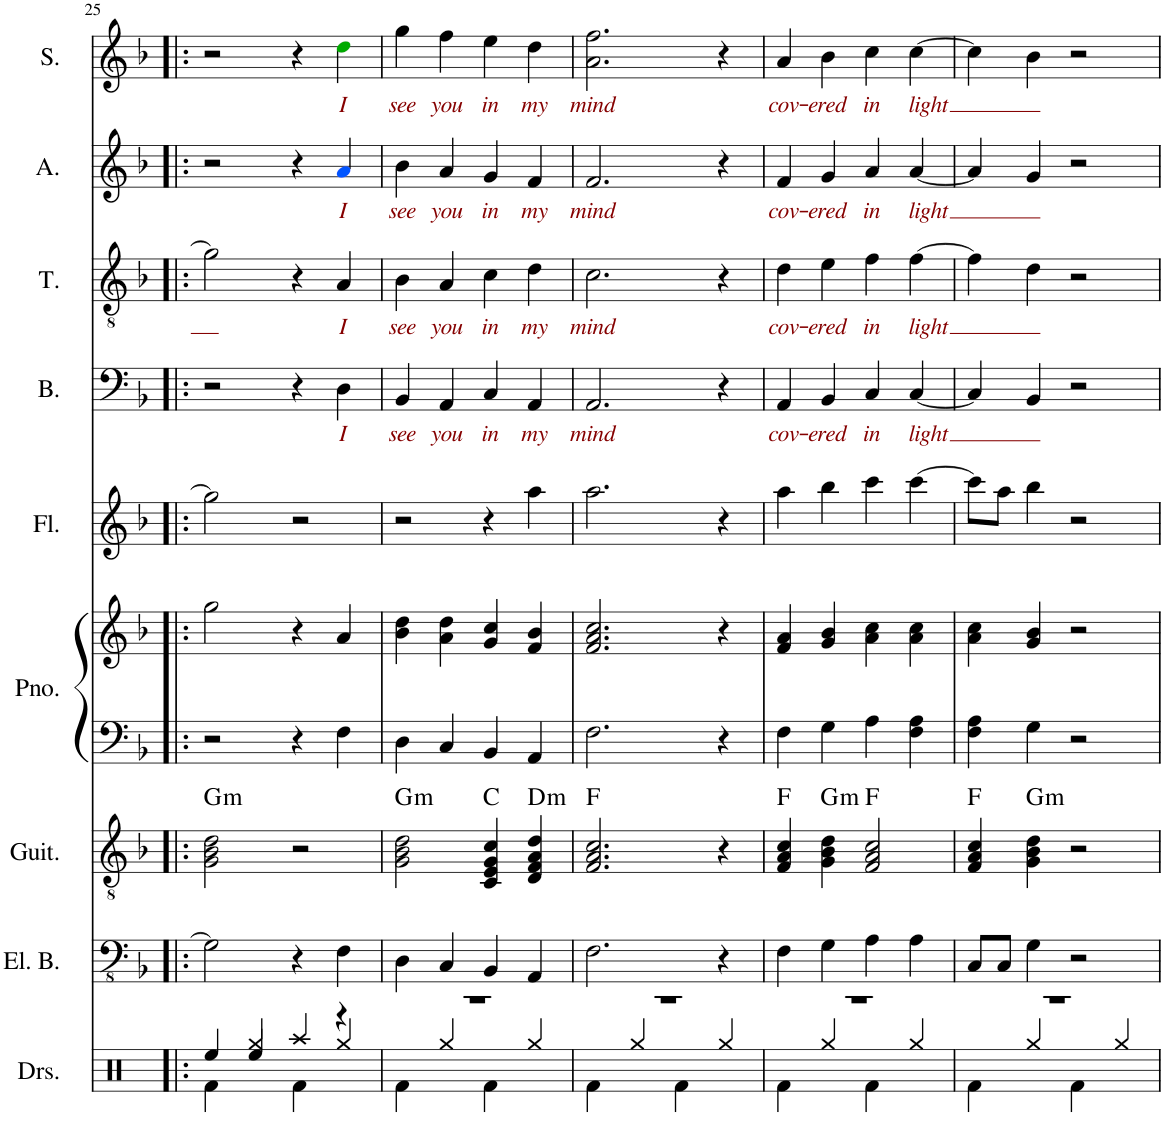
**kern	**kern	**harte	**kern	**kern	**kern	**kern	**text	**kern	**text	**kern	**text	**kern	**text
*part8	*part7	*part7	*part6	*part6	*part5	*part4	*part4	*part3	*part3	*part2	*part2	*part1	*part1
*staff9	*staff8	*	*staff7	*staff6	*staff5	*staff4	*staff4	*staff3	*staff3	*staff2	*staff2	*staff1	*staff1
*I"Electric Bass	*I"Acoustic Guitar	*	*I"Piano	*	*I"Flute	*I"Bass	*	*I"Tenor	*	*I"Alto	*	*I"Soprano	*
*I'El. B.	*I'Guit.	*	*I'Pno.	*	*I'Fl.	*I'B.	*	*I'T.	*	*I'A.	*	*I'S.	*
!!LO:PB:g=z
*clefFv4	*clefGv2	*	*clefF4	*clefG2	*clefG2	*clefF4	*	*clefGv2	*	*clefG2	*	*clefG2	*
*k[b-]	*k[b-]	*	*k[b-]	*k[b-]	*k[b-]	*k[b-]	*	*k[b-]	*	*k[b-]	*	*k[b-]	*
*M4/4	*M4/4	*	*M4/4	*M4/4	*M4/4	*M4/4	*	*M4/4	*	*M4/4	*	*M4/4	*
=25!|:	=25!|:	=25!|:	=25!|:	=25!|:	=25!|:	=25!|:	=25!|:	=25!|:	=25!|:	=25!|:	=25!|:	=25!|:	=25!|:
!	!	!LO:H:kt=m	!	!	!	!	!	!	!	!	!	!	!
2GG\]	2G\ 2B-\ 2d\	G:min	2r	2gg\	2gg\]	2r	.	2g\]	.	2r	.	2r	.
4r	2r	.	4r	4r	2r	4r	.	4r	.	4r	.	4r	.
!	!	!	!	!	!	!	!LO:LY:b:color=#850000	!	!LO:LY:b:color=#850000	!	!LO:LY:b:color=#850000	!	!LO:LY:b:color=#850000
4FF\	.	.	4F\	4a/	.	4D\	I	4A/	I	4ai/	I	4ddj\	I
=26	=26	=26	=26	=26	=26	=26	=26	=26	=26	=26	=26	=26	=26
!	!	!LO:H:kt=m	!	!	!	!	!LO:LY:b:color=#850000	!	!LO:LY:b:color=#850000	!	!LO:LY:b:color=#850000	!	!LO:LY:b:color=#850000
4DD\	2G\ 2B-\ 2d\	G:min	4D\	4b-\ 4dd\	2r	4BB-/	see	4B-\	see	4b-\	see	4gg\	see
!	!	!	!	!	!	!	!LO:LY:b:color=#850000	!	!LO:LY:b:color=#850000	!	!LO:LY:b:color=#850000	!	!LO:LY:b:color=#850000
4CC/	.	.	4C/	4a\ 4dd\	.	4AA/	you	4A/	you	4a/	you	4ff\	you
!	!	!	!	!	!	!	!LO:LY:b:color=#850000	!	!LO:LY:b:color=#850000	!	!LO:LY:b:color=#850000	!	!LO:LY:b:color=#850000
4BBB-/	4C/ 4E/ 4G/ 4c/	C:maj	4BB-/	4g/ 4cc/	4r	4C/	in	4c\	in	4g/	in	4ee\	in
!	!	!LO:H:kt=m	!	!	!	!	!LO:LY:b:color=#850000	!	!LO:LY:b:color=#850000	!	!LO:LY:b:color=#850000	!	!LO:LY:b:color=#850000
4AAA/	4D/ 4F/ 4A/ 4d/	D:min	4AA/	4f/ 4b-/	4aa\	4AA/	my	4d\	my	4f/	my	4dd\	my
=27	=27	=27	=27	=27	=27	=27	=27	=27	=27	=27	=27	=27	=27
!	!	!	!	!	!	!	!LO:LY:b:color=#850000	!	!LO:LY:b:color=#850000	!	!LO:LY:b:color=#850000	!	!LO:LY:b:color=#850000
2.FF\	2.F/ 2.A/ 2.c/	F:maj	2.F\	2.f/ 2.a/ 2.cc/	2.aa\	2.AA/	mind	2.c\	mind	2.f/	mind	2.a\ 2.ff\	mind
4r	4r	.	4r	4r	4r	4r	.	4r	.	4r	.	4r	.
=28	=28	=28	=28	=28	=28	=28	=28	=28	=28	=28	=28	=28	=28
!	!	!	!	!	!	!	!LO:LY:b:color=#850000	!	!LO:LY:b:color=#850000	!	!LO:LY:b:color=#850000	!	!LO:LY:b:color=#850000
4FF\	4F/ 4A/ 4c/	F:maj	4F\	4f/ 4a/	4aa\	4AA/	cov-	4d\	cov-	4f/	cov-	4a/	cov-
!	!	!LO:H:kt=m	!	!	!	!	!LO:LY:b:color=#850000	!	!LO:LY:b:color=#850000	!	!LO:LY:b:color=#850000	!	!LO:LY:b:color=#850000
4GG\	4G\ 4B-\ 4d\	G:min	4G\	4g/ 4b-/	4bb-\	4BB-/	-ered	4e\	-ered	4g/	-ered	4b-\	-ered
!	!	!	!	!	!	!	!LO:LY:b:color=#850000	!	!LO:LY:b:color=#850000	!	!LO:LY:b:color=#850000	!	!LO:LY:b:color=#850000
4AA\	2F/ 2A/ 2c/	F:maj	4A\	4a\ 4cc\	4ccc\	4C/	in	4f\	in	4a/	in	4cc\	in
!	!	!	!	!	!	!	!LO:LY:b:color=#850000	!	!LO:LY:b:color=#850000	!	!LO:LY:b:color=#850000	!	!LO:LY:b:color=#850000
4AA\	.	.	4F\ 4A\	4a\ 4cc\	[4ccc\	[4C/	light	[4f\	light	[4a/	light	[4cc\	light
=29	=29	=29	=29	=29	=29	=29	=29	=29	=29	=29	=29	=29	=29
8CC/L	4F/ 4A/ 4c/	F:maj	4F\ 4A\	4a\ 4cc\	8ccc\L]	4C/]	.	4f\]	.	4a/]	.	4cc\]	.
8CC/J	.	.	.	.	8aa\J	.	.	.	.	.	.	.	.
!	!	!LO:H:kt=m	!	!	!	!	!	!	!	!	!	!	!
4GG\	4G\ 4B-\ 4d\	G:min	4G\	4g/ 4b-/	4bb-\	4BB-/	.	4d\	.	4g/	.	4b-\	.
2r	2r	.	2r	2r	2r	2r	.	2r	.	2r	.	2r	.
=	=	=	=	=	=	=	=	=	=	=	=	=	=
*-	*-	*-	*-	*-	*-	*-	*-	*-	*-	*-	*-	*-	*-
